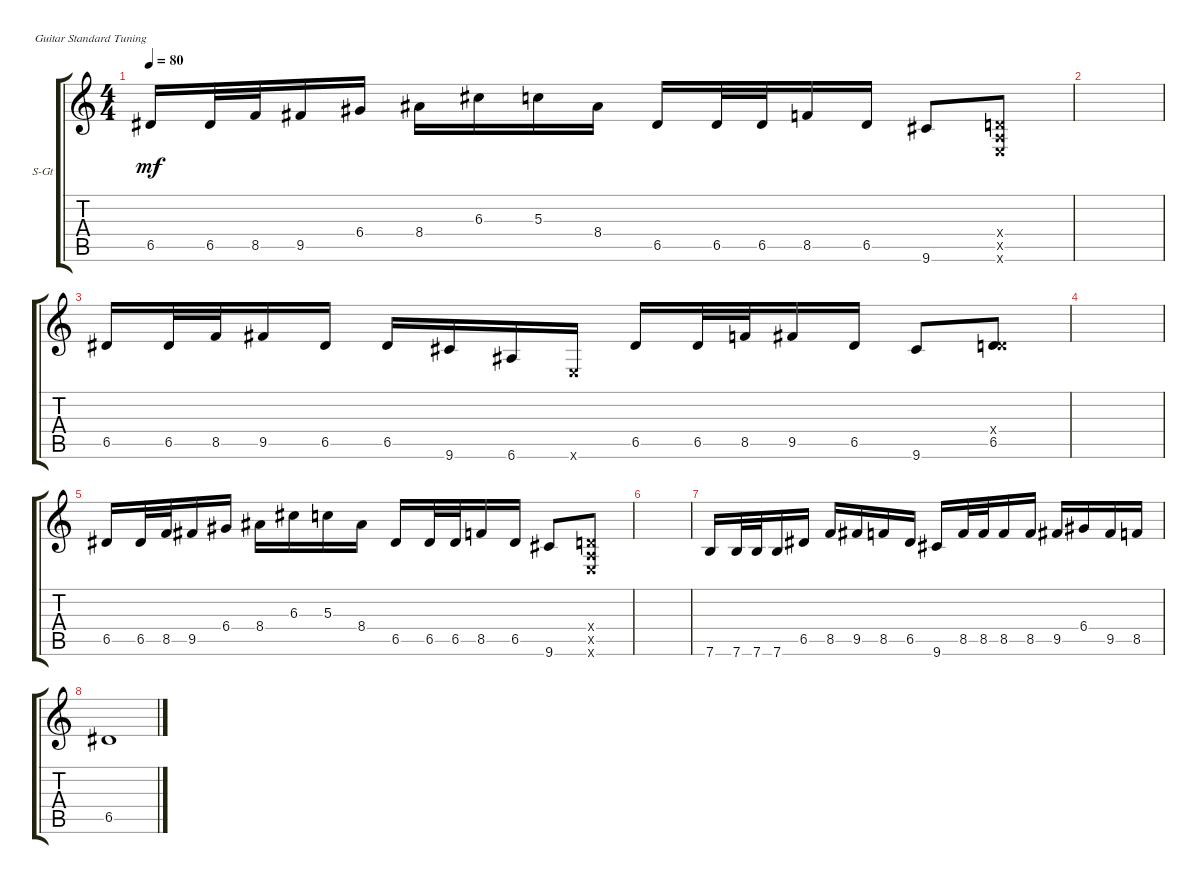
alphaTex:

\defaultSystemsLayout 4
\bracketExtendMode groupsimilarinstruments
\firstSystemTrackNameOrientation horizontal
\otherSystemsTrackNameOrientation horizontal
\track ("Voix" "S-Gt") {instrument acousticguitarsteel}
\staff {score tabs}
\tuning (E4 B3 G3 D3 A2 E2)
\ts (4 4)
\tempo 80
\clef g2
\ks c
6.5.16{dy mf instrument acousticguitarsteel} 6.5.32 8.5.32 9.5.16 6.4.16 8.4.16 6.3.16 5.3.16 8.4.16 6.5.16 6.5.32 6.5.32 8.5.16 6.5.16 9.6.8 (0.6{x} 0.5{x} 0.4{x}).8 |
|
6.5.16 6.5.32 8.5.32 9.5.16 6.5.16 6.5.16 9.6.16 6.6.16 0.6{x}.16 6.5.16 6.5.32 8.5.32 9.5.16 6.5.16 9.6.8 (6.5 0.4{x}).8 |
|
6.5.16 6.5.32 8.5.32 9.5.16 6.4.16 8.4.16 6.3.16 5.3.16 8.4.16 6.5.16 6.5.32 6.5.32 8.5.16 6.5.16 9.6.8 (0.6{x} 0.5{x} 0.4{x}).8 |
|
7.6.16 7.6.32 7.6.32 7.6.16 6.5.16 8.5.16 9.5.16 8.5.16 6.5.16 9.6.16 8.5.32 8.5.32 8.5.16 8.5.16 9.5.16 6.4.16 9.5.16 8.5.16 |
6.5.1
